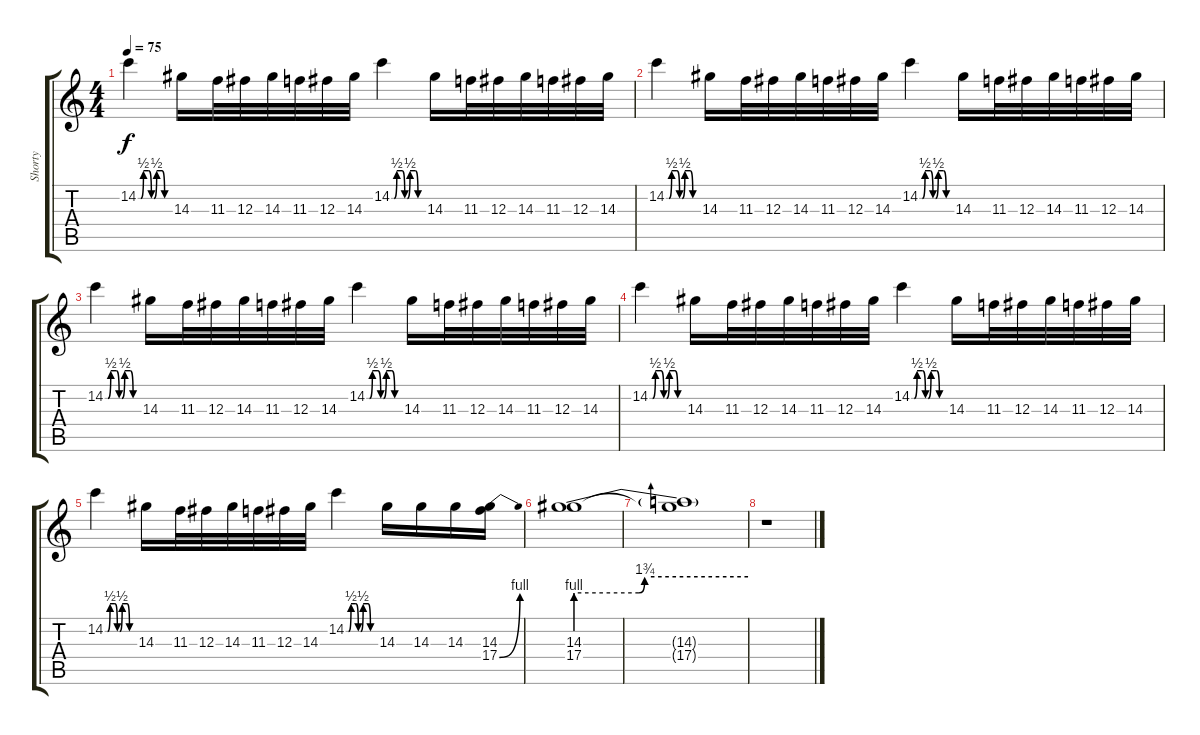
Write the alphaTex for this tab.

\track ("Shorty" "Shorty") {instrument distortionguitar}
\staff {score tabs}
\tuning (Eb4 Bb3 Gb3 Db3 Ab2 Db2) {hide}
\ts (4 4)
\tempo 75
\clef g2
\ks c
14.2{be (custom 0 0 5 0 10 2 20 2 25 0 30 0 35 2 45 2 50 0 60 0)}.4{dy f} 14.3.16 11.3.32 12.3.32 14.3.32 11.3.32 12.3.32 14.3.32 14.2{be (custom 0 0 5 0 10 2 20 2 25 0 30 0 35 2 45 2 50 0 60 0)}.4 14.3.16 11.3.32 12.3.32 14.3.32 11.3.32 12.3.32 14.3.32 |
14.2{be (custom 0 0 5 0 10 2 20 2 25 0 30 0 35 2 45 2 50 0 60 0)}.4 14.3.16 11.3.32 12.3.32 14.3.32 11.3.32 12.3.32 14.3.32 14.2{be (custom 0 0 5 0 10 2 20 2 25 0 30 0 35 2 45 2 50 0 60 0)}.4 14.3.16 11.3.32 12.3.32 14.3.32 11.3.32 12.3.32 14.3.32 |
14.2{be (custom 0 0 5 0 10 2 20 2 25 0 30 0 35 2 45 2 50 0 60 0)}.4 14.3.16 11.3.32 12.3.32 14.3.32 11.3.32 12.3.32 14.3.32 14.2{be (custom 0 0 5 0 10 2 20 2 25 0 30 0 35 2 45 2 50 0 60 0)}.4 14.3.16 11.3.32 12.3.32 14.3.32 11.3.32 12.3.32 14.3.32 |
14.2{be (custom 0 0 5 0 10 2 20 2 25 0 30 0 35 2 45 2 50 0 60 0)}.4 14.3.16 11.3.32 12.3.32 14.3.32 11.3.32 12.3.32 14.3.32 14.2{be (custom 0 0 5 0 10 2 20 2 25 0 30 0 35 2 45 2 50 0 60 0)}.4 14.3.16 11.3.32 12.3.32 14.3.32 11.3.32 12.3.32 14.3.32 |
14.2{be (custom 0 0 5 0 10 2 20 2 25 0 30 0 35 2 45 2 50 0 60 0)}.4 14.3.16 11.3.32 12.3.32 14.3.32 11.3.32 12.3.32 14.3.32 14.2{be (custom 0 0 5 0 10 2 20 2 25 0 30 0 35 2 45 2 50 0 60 0)}.4 14.3.16 14.3.16 14.3.16 (14.3 17.4{be (bend 0 0 60 4)}).16 |
(14.3 17.4{be (custom 0 4 22 4 24 7 60 7)}).1{volume 0} |
(14.3{t} 17.4{t}).1 |
r.1
